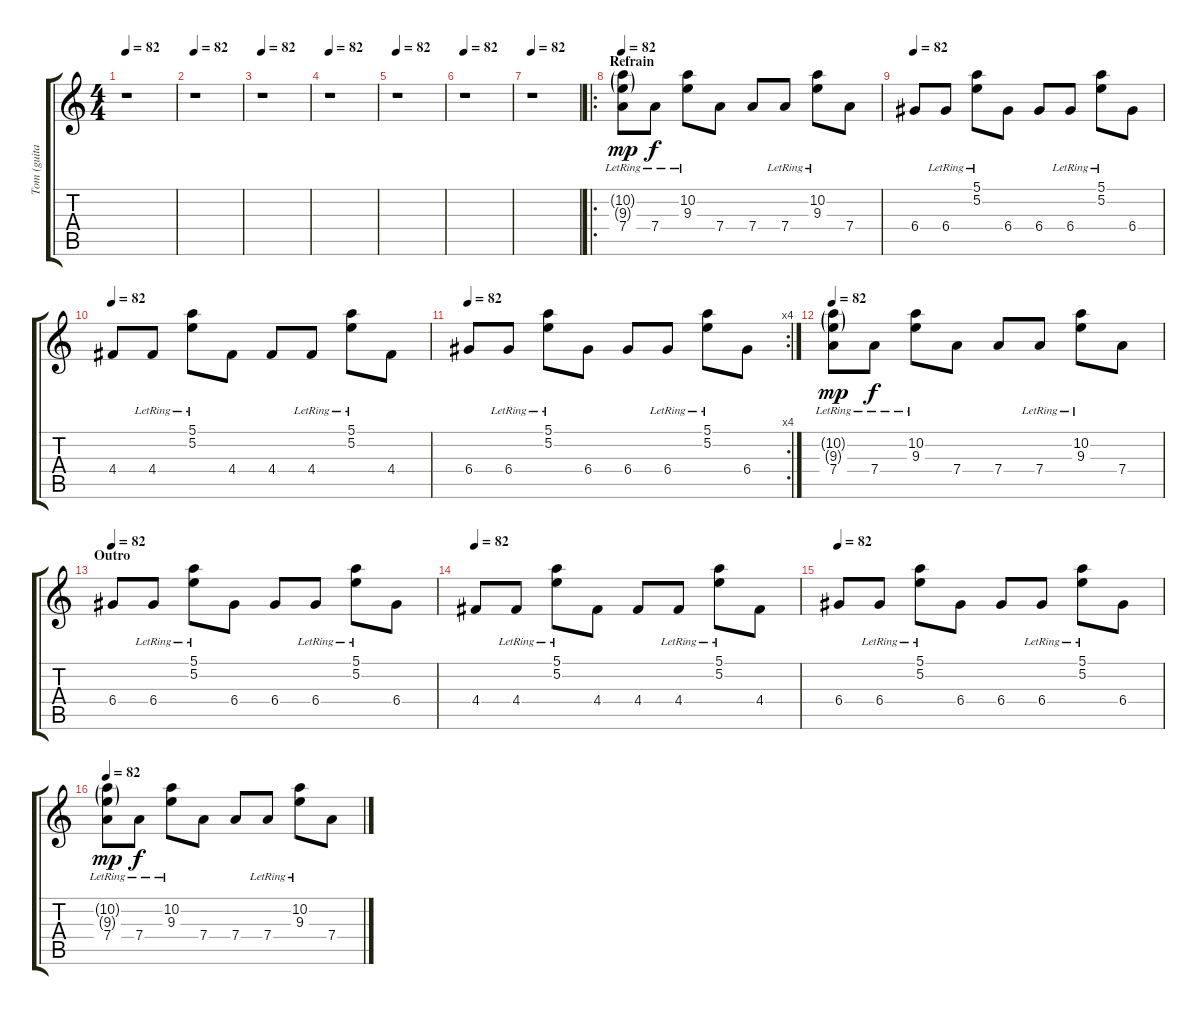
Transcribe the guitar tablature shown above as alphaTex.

\track ("Tom (guitare)" "Tom (guita") {instrument distortionguitar}
\staff {score tabs}
\tuning (E4 B3 G3 D3 A2 E2) {hide}
\ts (4 4)
\tempo 82
\clef g2
\ks c
r.1{dy f} |
\tempo 82
r.1 |
\tempo 82
r.1 |
\tempo 82
r.1 |
\tempo 82
r.1 |
\tempo 82
r.1 |
\tempo 82
r.1 |
\ro
\section ("" "Refrain")
\tempo 82
(10.2{g lr} 9.3{g lr} 7.4).8{dy mp} 7.4{lr}.8{dy f} (10.2{lr} 9.3{lr}).8 7.4.8 7.4.8 7.4{lr}.8 (10.2{lr} 9.3{lr}).8 7.4.8 |
\tempo 82
6.4.8 6.4{lr}.8 (5.1{lr} 5.2{lr}).8 6.4.8 6.4.8 6.4{lr}.8 (5.1{lr} 5.2{lr}).8 6.4.8 |
\tempo 82
4.4.8 4.4{lr}.8 (5.1{lr} 5.2{lr}).8 4.4.8 4.4.8 4.4{lr}.8 (5.1{lr} 5.2{lr}).8 4.4.8 |
\rc 4
\tempo 82
6.4.8 6.4{lr}.8 (5.1{lr} 5.2{lr}).8 6.4.8 6.4.8 6.4{lr}.8 (5.1{lr} 5.2{lr}).8 6.4.8 |
\tempo 82
(10.2{g lr} 9.3{g lr} 7.4).8{dy mp} 7.4{lr}.8{dy f} (10.2{lr} 9.3{lr}).8 7.4.8 7.4.8 7.4{lr}.8 (10.2{lr} 9.3{lr}).8 7.4.8 |
\section ("" "Outro")
\tempo 82
6.4.8 6.4{lr}.8 (5.1{lr} 5.2{lr}).8 6.4.8 6.4.8 6.4{lr}.8 (5.1{lr} 5.2{lr}).8 6.4.8 |
\tempo 82
4.4.8 4.4{lr}.8 (5.1{lr} 5.2{lr}).8 4.4.8 4.4.8 4.4{lr}.8 (5.1{lr} 5.2{lr}).8 4.4.8 |
\tempo 82
6.4.8 6.4{lr}.8 (5.1{lr} 5.2{lr}).8 6.4.8 6.4.8 6.4{lr}.8 (5.1{lr} 5.2{lr}).8 6.4.8 |
\tempo 82
(10.2{g lr} 9.3{g lr} 7.4).8{dy mp} 7.4{lr}.8{dy f} (10.2{lr} 9.3{lr}).8 7.4.8 7.4.8 7.4{lr}.8 (10.2{lr} 9.3{lr}).8 7.4.8
